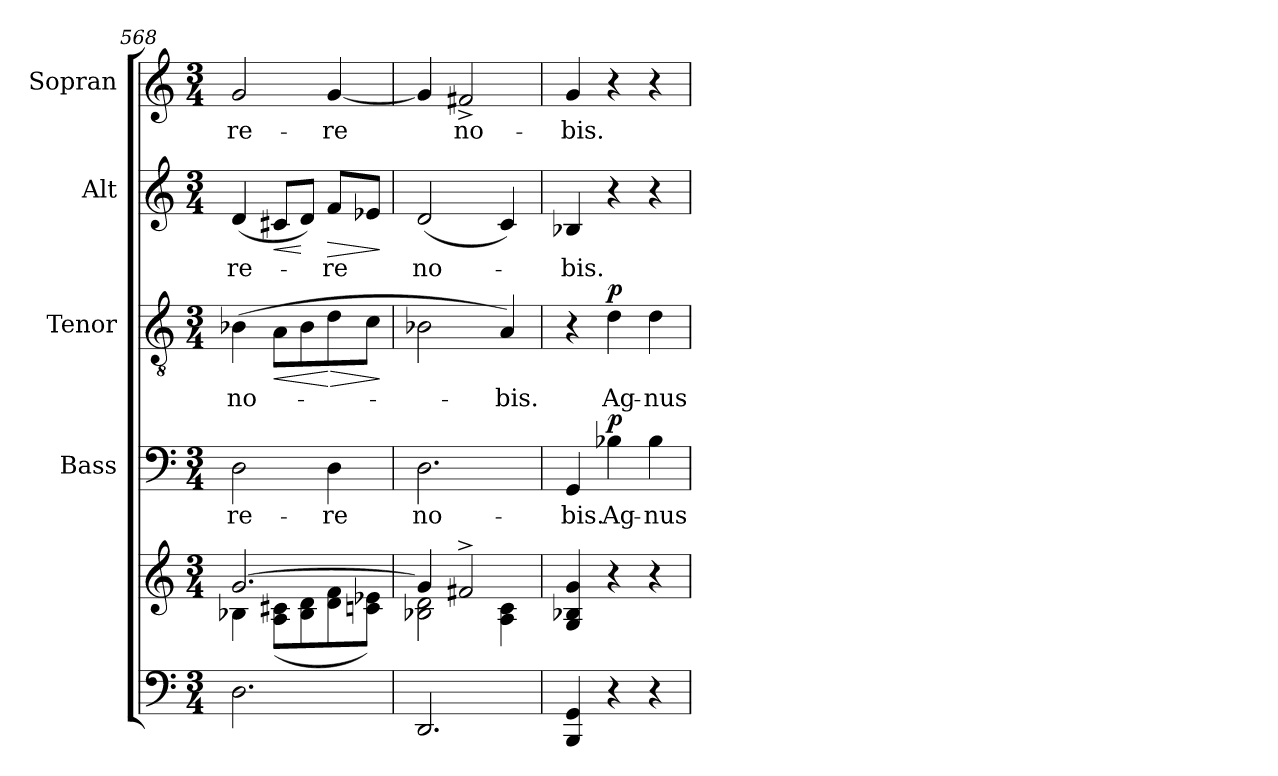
**kern	**kern	**kern	**text	**dynam	**kern	**text	**dynam	**kern	**text	**dynam	**kern	**text
*part5	*part5	*part4	*part4	*part4	*part3	*part3	*part3	*part2	*part2	*part2	*part1	*part1
*staff6	*staff5	*staff4	*staff4	*staff4	*staff3	*staff3	*staff3	*staff2	*staff2	*staff2	*staff1	*staff1
*	*	*I"Bass	*	*	*I"Tenor	*	*	*I"Alt	*	*	*I"Sopran	*
*	*	*I'B.	*	*	*I'T.	*	*	*I'A.	*	*	*I'S.	*
*clefF4	*clefG2	*clefF4	*	*	*clefGv2	*	*	*clefG2	*	*	*clefG2	*
*k[]	*k[]	*k[]	*	*	*k[]	*	*	*k[]	*	*	*k[]	*
*C:	*C:	*C:	*	*	*C:	*	*	*C:	*	*	*C:	*
*M3/4	*M3/4	*M3/4	*	*	*M3/4	*	*	*M3/4	*	*	*M3/4	*
=568	=568	=568	=568	=568	=568	=568	=568	=568	=568	=568	=568	=568
*	*^	*	*	*	*	*	*	*	*	*	*	*
!	!	!	!	!LO:LY:b	!	!	!LO:LY:b	!	!	!LO:LY:b	!	!	!LO:LY:b
2.D\	[>2.g/	4B-X\	2D\	-re-	.	(>4B-X\	no-	.	(<4d/	-re-	.	2g/	-re-
!	!	!	!	!	!	!	!	!LO:HP:b	!	!	!LO:HP:b	!	!
.	.	(<8A\ 8c#X\L	.	.	.	8A\L	.	<	8c#X/L	.	<	.	.
.	.	8B-\ 8d\	.	.	.	8B-\	.	.	8d/J)	.	[	.	.
!	!	!	!	!LO:LY:b	!	!	!	!LO:HP:n=1:b	!	!LO:LY:b	!LO:HP:b	!	!LO:LY:b
.	.	8d\ 8f\	4D\	-re	.	8d\	.	[ >	8f/L	-re	>	[4g/	-re
.	.	8cn\ 8e-X\J)	.	.	.	8c\J	.	.	8e-X/J	.	.	.	.
*	*v	*v	*	*	*	*	*	*	*	*	*	*	*
.	.	.	.	.	.	.	]	.	.	]	.	.
=569	=569	=569	=569	=569	=569	=569	=569	=569	=569	=569	=569	=569
*	*^	*	*	*	*	*	*	*	*	*	*	*
!	!	!	!	!LO:LY:b	!	!	!	!	!	!LO:LY:b	!	!	!
2.DD/	4g/]	2B-X\ 2d\	2.D\	no-	.	2B-X\	.	.	(<2d/	no-	.	4g/]	.
!	!	!	!	!	!	!	!	!	!	!	!	!	!LO:LY:b
.	2f#X^>/	.	.	.	.	.	.	.	.	.	.	2f#X^>/	no-
!	!	!	!	!	!	!	!LO:LY:b	!	!	!	!	!	!
.	.	4A\ 4c\	.	.	.	4A/)	-bis.	.	4c/)	.	.	.	.
=570	=570	=570	=570	=570	=570	=570	=570	=570	=570	=570	=570	=570	=570
!	!	!	!	!LO:LY:b	!	!	!	!	!	!LO:LY:b	!	!	!LO:LY:b
*	*v	*v	*	*	*	*	*	*	*	*	*	*	*
4BBB/ 4GG/	4G/ 4B-X/ 4g/	4GG/	-bis.	.	4r	.	.	4B-X/	-bis.	.	4g/	-bis.
!	!	!	!LO:LY:b	!LO:DY:a	!	!LO:LY:b	!LO:DY:a	!	!	!	!	!
4r	4r	4B-X\	Ag-	p	4d\	Ag-	p	4r	.	.	4r	.
!	!	!	!LO:LY:b	!	!	!LO:LY:b	!	!	!	!	!	!
4r	4r	4B-\	-nus	.	4d\	-nus	.	4r	.	.	4r	.
=	=	=	=	=	=	=	=	=	=	=	=	=
*-	*-	*-	*-	*-	*-	*-	*-	*-	*-	*-	*-	*-
